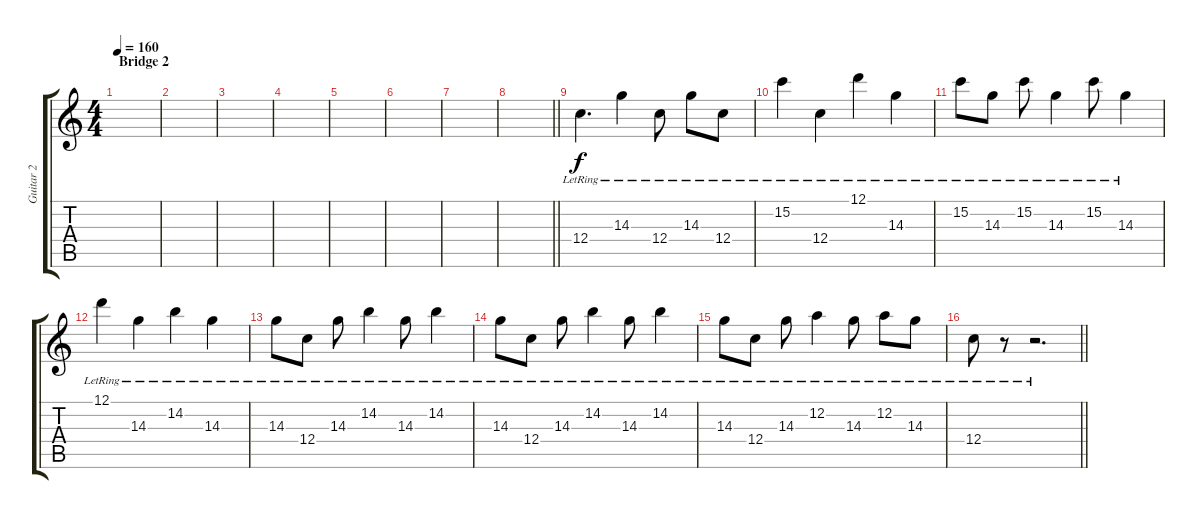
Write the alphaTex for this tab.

\track ("Guitar 2" "Guitar 2") {instrument distortionguitar}
\staff {score tabs}
\tuning (D4 A3 F3 C3 G2 C2) {hide}
\ts (4 4)
\section ("" "Bridge 2")
\tempo 160
\clef g2
\ks c
|
|
|
|
|
|
|
\barLineRight lightlight
|
\section ("" "")
12.4{lr}.4{d volume 13} 14.3{lr}.4 12.4{lr}.8 14.3{lr}.8 12.4{lr}.8 |
15.2{lr}.4 12.4{lr}.4 12.1{lr}.4 14.3{lr}.4 |
15.2{lr}.8 14.3{lr}.8 15.2{lr}.8 14.3{lr}.4 15.2{lr}.8 14.3{lr}.4 |
12.1{lr}.4 14.3{lr}.4 14.2{lr}.4 14.3{lr}.4 |
14.3{lr}.8 12.4{lr}.8 14.3{lr}.8 14.2{lr}.4 14.3{lr}.8 14.2{lr}.4 |
14.3{lr}.8 12.4{lr}.8 14.3{lr}.8 14.2{lr}.4 14.3{lr}.8 14.2{lr}.4 |
14.3{lr}.8{volume 10} 12.4{lr}.8 14.3{lr}.8 12.2{lr}.4 14.3{lr}.8 12.2{lr}.8 14.3{lr}.8 |
\barLineRight lightlight
12.4{lr}.8 r.8 r.2{d}
